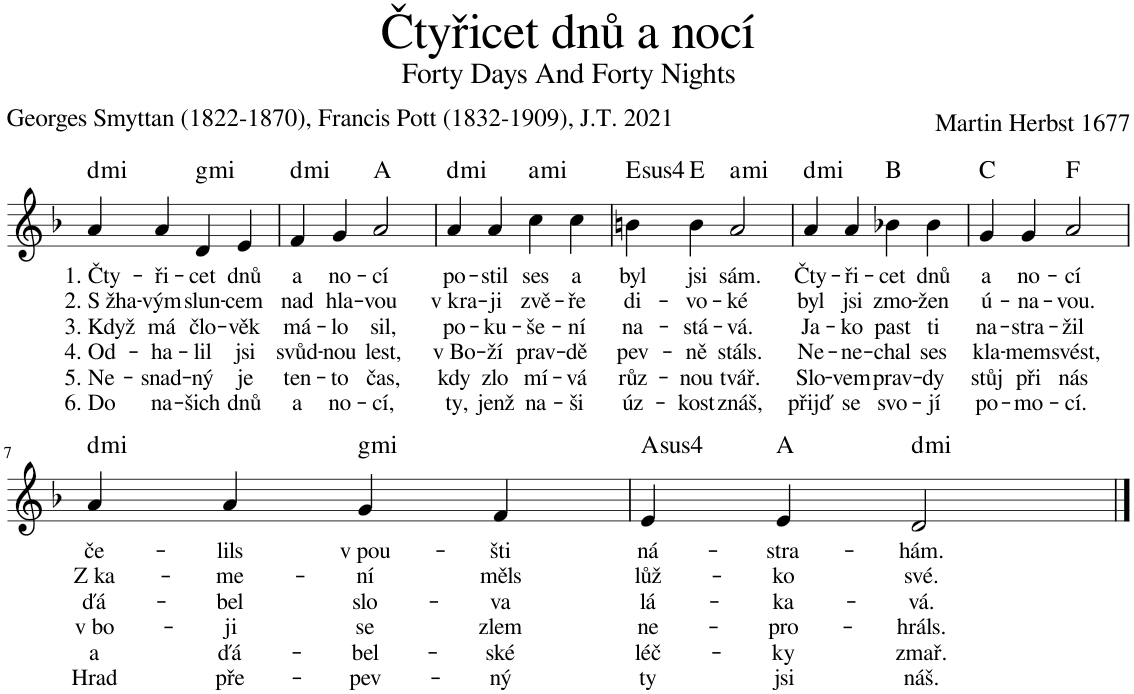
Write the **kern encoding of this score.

**kern	**text	**text	**text	**text	**text	**text	**harte
*part1	*part1	*part1	*part1	*part1	*part1	*part1	*part1
*staff1	*staff1	*staff1	*staff1	*staff1	*staff1	*staff1	*
*I"Zpěv	*	*	*	*	*	*	*
*clefG2	*	*	*	*	*	*	*
*k[b-]	*	*	*	*	*	*	*
*M4/4	*	*	*	*	*	*	*
*met(c)	*	*	*	*	*	*	*
=1	=1	=1	=1	=1	=1	=1	=1
!	!LO:LY:b	!LO:LY:b	!LO:LY:b	!LO:LY:b	!LO:LY:b	!LO:LY:b	!LO:H:kt=mi
4a/	1. Čty-	2. S žha-	3. Když	4. Od-	5. Ne-	6. Do	D:min
!	!LO:LY:b	!LO:LY:b	!LO:LY:b	!LO:LY:b	!LO:LY:b	!LO:LY:b	!
4a/	-ři-	-vým	má	-ha-	-snad-	na-	.
!	!LO:LY:b	!LO:LY:b	!LO:LY:b	!LO:LY:b	!LO:LY:b	!LO:LY:b	!LO:H:kt=mi
4d/	-cet	slun-	člo-	-lil	-ný	-šich	G:min
!	!LO:LY:b	!LO:LY:b	!LO:LY:b	!LO:LY:b	!LO:LY:b	!LO:LY:b	!
4e/	dnů	-cem	-věk	jsi	je	dnů	.
=2	=2	=2	=2	=2	=2	=2	=2
!	!LO:LY:b	!LO:LY:b	!LO:LY:b	!LO:LY:b	!LO:LY:b	!LO:LY:b	!LO:H:kt=mi
4f/	a	nad	má-	svůd-	ten-	a	D:min
!	!LO:LY:b	!LO:LY:b	!LO:LY:b	!LO:LY:b	!LO:LY:b	!LO:LY:b	!
4g/	no-	hla-	-lo	-nou	-to	no-	.
!	!LO:LY:b	!LO:LY:b	!LO:LY:b	!LO:LY:b	!LO:LY:b	!LO:LY:b	!
2a/	-cí	-vou	sil,	lest,	čas,	-cí,	A:maj
=3	=3	=3	=3	=3	=3	=3	=3
!	!LO:LY:b	!LO:LY:b	!LO:LY:b	!LO:LY:b	!LO:LY:b	!LO:LY:b	!LO:H:kt=mi
4a/	po-	v kra-	po-	v Bo-	kdy	ty,	D:min
!	!LO:LY:b	!LO:LY:b	!LO:LY:b	!LO:LY:b	!LO:LY:b	!LO:LY:b	!
4a/	-stil	-ji	-ku-	-ží	zlo	jenž	.
!	!LO:LY:b	!LO:LY:b	!LO:LY:b	!LO:LY:b	!LO:LY:b	!LO:LY:b	!LO:H:kt=mi
4cc\	ses	zvě-	-še-	prav-	mí-	na-	A:min
!	!LO:LY:b	!LO:LY:b	!LO:LY:b	!LO:LY:b	!LO:LY:b	!LO:LY:b	!
4cc\	a	-ře	-ní	-dě	-vá	-ši	.
=4	=4	=4	=4	=4	=4	=4	=4
!	!LO:LY:b	!LO:LY:b	!LO:LY:b	!LO:LY:b	!LO:LY:b	!LO:LY:b	!LO:H:kt=4
4bn\	byl	di-	na-	pev-	růz-	úz-	E:sus4
!	!LO:LY:b	!LO:LY:b	!LO:LY:b	!LO:LY:b	!LO:LY:b	!LO:LY:b	!
4b\	jsi	-vo-	-stá-	-ně	-nou	-kost	E:maj
!	!LO:LY:b	!LO:LY:b	!LO:LY:b	!LO:LY:b	!LO:LY:b	!LO:LY:b	!LO:H:kt=mi
2a/	sám.	-ké	-vá.	stáls.	tvář.	znáš,	A:min
=5	=5	=5	=5	=5	=5	=5	=5
!	!LO:LY:b	!LO:LY:b	!LO:LY:b	!LO:LY:b	!LO:LY:b	!LO:LY:b	!LO:H:kt=mi
4a/	Čty-	byl	Ja-	Ne-	Slo-	přijď	D:min
!	!LO:LY:b	!LO:LY:b	!LO:LY:b	!LO:LY:b	!LO:LY:b	!LO:LY:b	!
4a/	-ři-	jsi	-ko	-ne-	-vem	se	.
!	!LO:LY:b	!LO:LY:b	!LO:LY:b	!LO:LY:b	!LO:LY:b	!LO:LY:b	!
4b-X\	-cet	zmo-	past	-chal	prav-	svo-	Bb:maj
!	!LO:LY:b	!LO:LY:b	!LO:LY:b	!LO:LY:b	!LO:LY:b	!LO:LY:b	!
4b-\	dnů	-žen	ti	ses	-dy	-jí	.
=6	=6	=6	=6	=6	=6	=6	=6
!	!LO:LY:b	!LO:LY:b	!LO:LY:b	!LO:LY:b	!LO:LY:b	!LO:LY:b	!
4g/	a	ú-	na-	kla-	stůj	po-	C:maj
!	!LO:LY:b	!LO:LY:b	!LO:LY:b	!LO:LY:b	!LO:LY:b	!LO:LY:b	!
4g/	no-	-na-	-stra-	-mem	při	-mo-	.
!	!LO:LY:b	!LO:LY:b	!LO:LY:b	!LO:LY:b	!LO:LY:b	!LO:LY:b	!
2a/	-cí	-vou.	-žil	svést,	nás	-cí.	F:maj
!!LO:LB:g=z
=7	=7	=7	=7	=7	=7	=7	=7
!	!LO:LY:b	!LO:LY:b	!LO:LY:b	!LO:LY:b	!LO:LY:b	!LO:LY:b	!LO:H:kt=mi
4a/	če-	Z ka-	ďá-	v bo-	a	Hrad	D:min
!	!LO:LY:b	!LO:LY:b	!LO:LY:b	!LO:LY:b	!LO:LY:b	!LO:LY:b	!
4a/	-lils	-me-	-bel	-ji	ďá-	pře-	.
!	!LO:LY:b	!LO:LY:b	!LO:LY:b	!LO:LY:b	!LO:LY:b	!LO:LY:b	!LO:H:kt=mi
4g/	v pou-	-ní	slo-	se	-bel-	-pev-	G:min
!	!LO:LY:b	!LO:LY:b	!LO:LY:b	!LO:LY:b	!LO:LY:b	!LO:LY:b	!
4f/	-šti	měls	-va	zlem	-ské	-ný	.
=8	=8	=8	=8	=8	=8	=8	=8
!	!LO:LY:b	!LO:LY:b	!LO:LY:b	!LO:LY:b	!LO:LY:b	!LO:LY:b	!LO:H:kt=4
4e/	ná-	lůž-	lá-	ne-	léč-	ty	A:sus4
!	!LO:LY:b	!LO:LY:b	!LO:LY:b	!LO:LY:b	!LO:LY:b	!LO:LY:b	!
4e/	-stra-	-ko	-ka-	-pro-	-ky	jsi	A:maj
!	!LO:LY:b	!LO:LY:b	!LO:LY:b	!LO:LY:b	!LO:LY:b	!LO:LY:b	!LO:H:kt=mi
2d/	-hám.	své.	-vá.	-hráls.	zmař.	náš.	D:min
==	==	==	==	==	==	==	==
*-	*-	*-	*-	*-	*-	*-	*-
